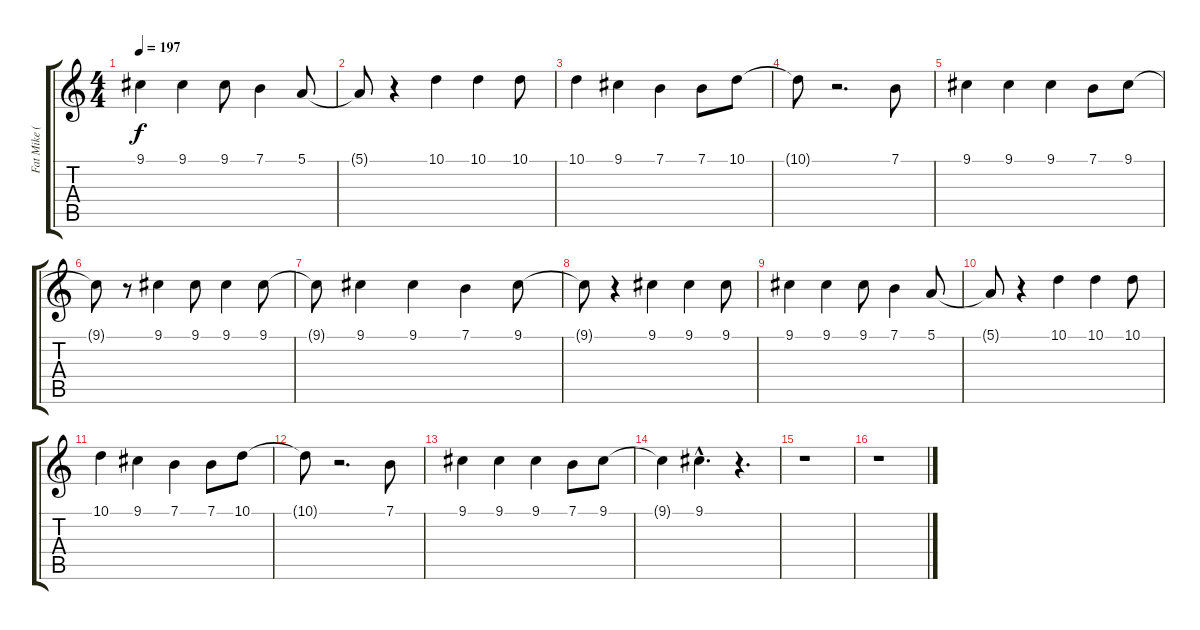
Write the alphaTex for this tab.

\track ("Fat Mike (voz)" "Fat Mike (") {instrument voiceoohs}
\staff {score tabs}
\tuning (E4 B3 G3 D3 A2 E2) {hide}
\ts (4 4)
\tempo 197
\clef g2
\ks c
9.1.4{dy f} 9.1.4 9.1.8 7.1.4 5.1.8 |
5.1{t}.8 r.4 10.1.4 10.1.4 10.1.8 |
10.1.4 9.1.4 7.1.4 7.1.8 10.1.8 |
10.1{t}.8 r.2{d} 7.1.8 |
9.1.4 9.1.4 9.1.4 7.1.8 9.1.8 |
9.1{t}.8 r.8 9.1.4 9.1.8 9.1.4 9.1.8 |
9.1{t}.8 9.1.4 9.1.4 7.1.4 9.1.8 |
9.1{t}.8 r.4 9.1.4 9.1.4 9.1.8 |
9.1.4 9.1.4 9.1.8 7.1.4 5.1.8 |
5.1{t}.8 r.4 10.1.4 10.1.4 10.1.8 |
10.1.4 9.1.4 7.1.4 7.1.8 10.1.8 |
10.1{t}.8 r.2{d} 7.1.8 |
9.1.4 9.1.4 9.1.4 7.1.8 9.1.8 |
9.1{t}.4 9.1{hac}.4{d} r.4{d} |
r.1 |
r.1
